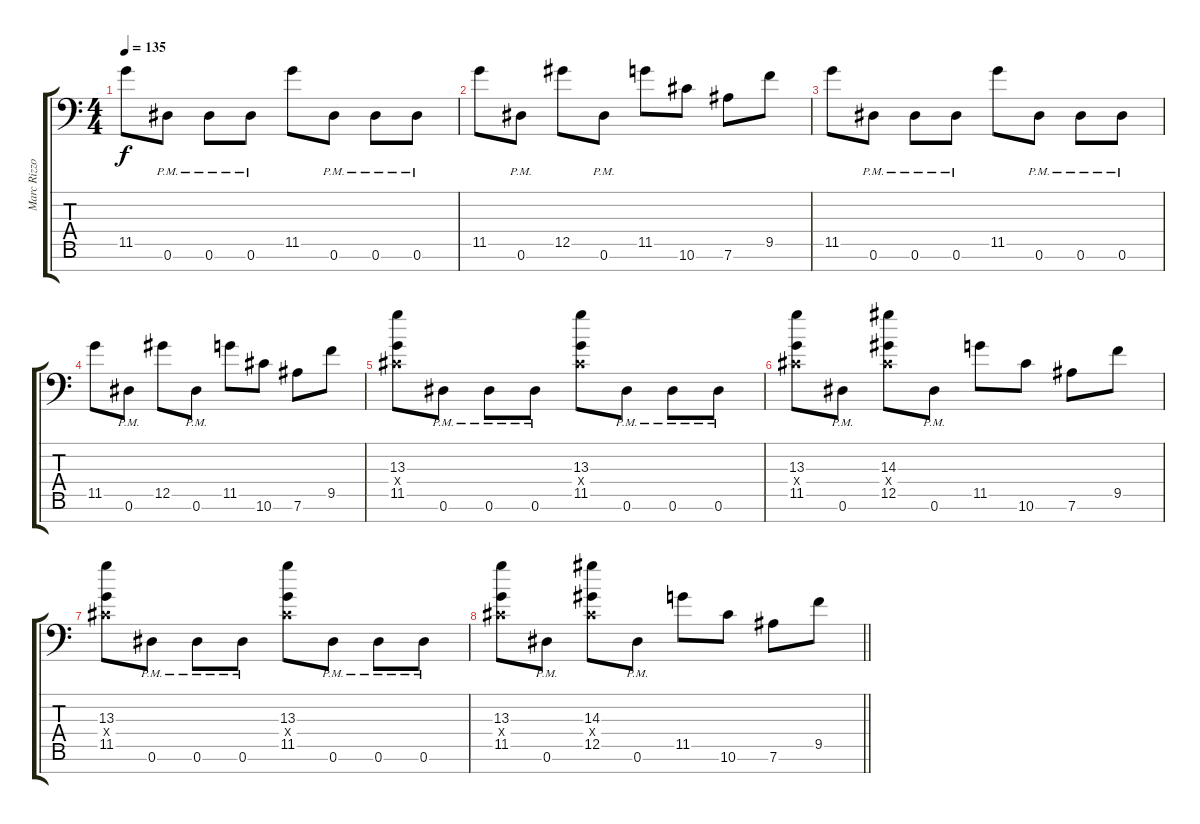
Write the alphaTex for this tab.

\track ("Marc Rizzo" "Marc Rizzo") {instrument overdrivenguitar}
\staff {score tabs}
\tuning (Eb4 Bb3 Gb3 Db3 Ab2 Eb2 Bb1) {hide}
\ts (4 4)
\tempo 135
\clef f4
\ks c
11.5.8{dy f} 0.6{pm}.8 0.6{pm}.8 0.6{pm}.8 11.5.8 0.6{pm}.8 0.6{pm}.8 0.6{pm}.8 |
11.5.8 0.6{pm}.8 12.5.8 0.6{pm}.8 11.5.8 10.6.8 7.6.8 9.5.8 |
11.5.8 0.6{pm}.8 0.6{pm}.8 0.6{pm}.8 11.5.8 0.6{pm}.8 0.6{pm}.8 0.6{pm}.8 |
11.5.8 0.6{pm}.8 12.5.8 0.6{pm}.8 11.5.8 10.6.8 7.6.8 9.5.8 |
(13.3 0.4{x} 11.5).8 0.6{pm}.8 0.6{pm}.8 0.6{pm}.8 (13.3 0.4{x} 11.5).8 0.6{pm}.8 0.6{pm}.8 0.6{pm}.8 |
(13.3 0.4{x} 11.5).8 0.6{pm}.8 (14.3 0.4{x} 12.5).8 0.6{pm}.8 11.5.8 10.6.8 7.6.8 9.5.8 |
(13.3 0.4{x} 11.5).8 0.6{pm}.8 0.6{pm}.8 0.6{pm}.8 (13.3 0.4{x} 11.5).8 0.6{pm}.8 0.6{pm}.8 0.6{pm}.8 |
\barLineRight lightlight
(13.3 0.4{x} 11.5).8 0.6{pm}.8 (14.3 0.4{x} 12.5).8 0.6{pm}.8 11.5.8 10.6.8 7.6.8 9.5.8
